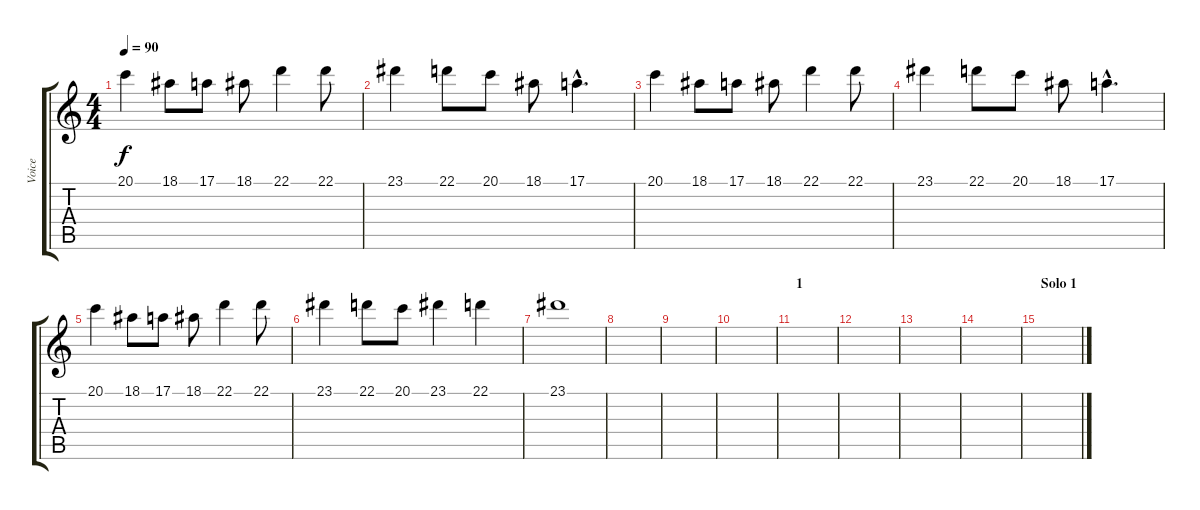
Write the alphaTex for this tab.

\track ("Voice" "Voice") {instrument lead6voice}
\staff {score tabs}
\tuning (E4 B3 G3 D3 A2 E2) {hide}
\ts (4 4)
\tempo 90
\clef g2
\ks c
20.1.4{dy f} 18.1.8 17.1.8 18.1.8 22.1.4 22.1.8 |
23.1.4 22.1.8 20.1.8 18.1.8 17.1{hac}.4{d} |
20.1.4 18.1.8 17.1.8 18.1.8 22.1.4 22.1.8 |
23.1.4 22.1.8 20.1.8 18.1.8 17.1{hac}.4{d} |
20.1.4 18.1.8 17.1.8 18.1.8 22.1.4 22.1.8 |
23.1.4 22.1.8 20.1.8 23.1.4 22.1.4 |
\section ("" "")
23.1.1 |
|
|
|
\section ("" "1")
|
|
|
|
\section ("" "Solo 1")
